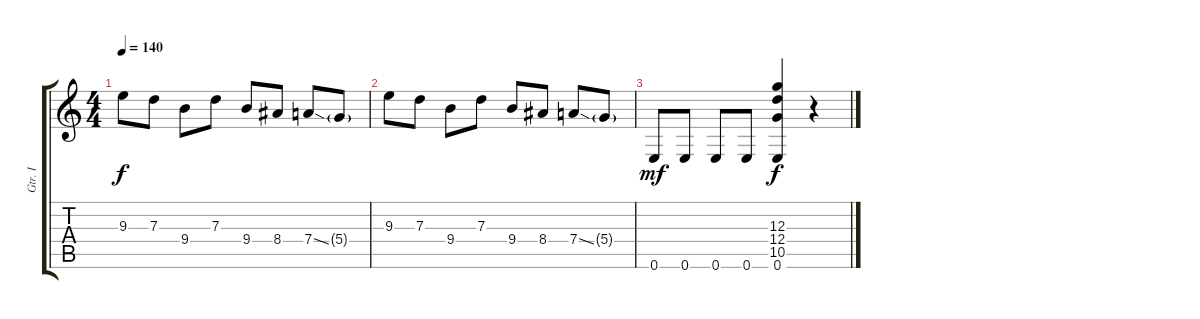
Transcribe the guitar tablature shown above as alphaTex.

\track ("Gtr. I" "Gtr. I") {instrument overdrivenguitar}
\staff {score tabs}
\tuning (E4 B3 G3 D3 A2 E2) {hide}
\ts (4 4)
\tempo 140
\clef g2
\ks c
9.3.8{dy f} 7.3.8 9.4.8 7.3.8 9.4.8 8.4.8 7.4{ss}.8 5.4{g}.8 |
9.3.8 7.3.8 9.4.8 7.3.8 9.4.8 8.4.8 7.4{ss}.8 5.4{g}.8 |
0.6.8{dy mf} 0.6.8 0.6.8 0.6.8 (12.3 12.4 10.5 0.6).4{dy f} r.4
